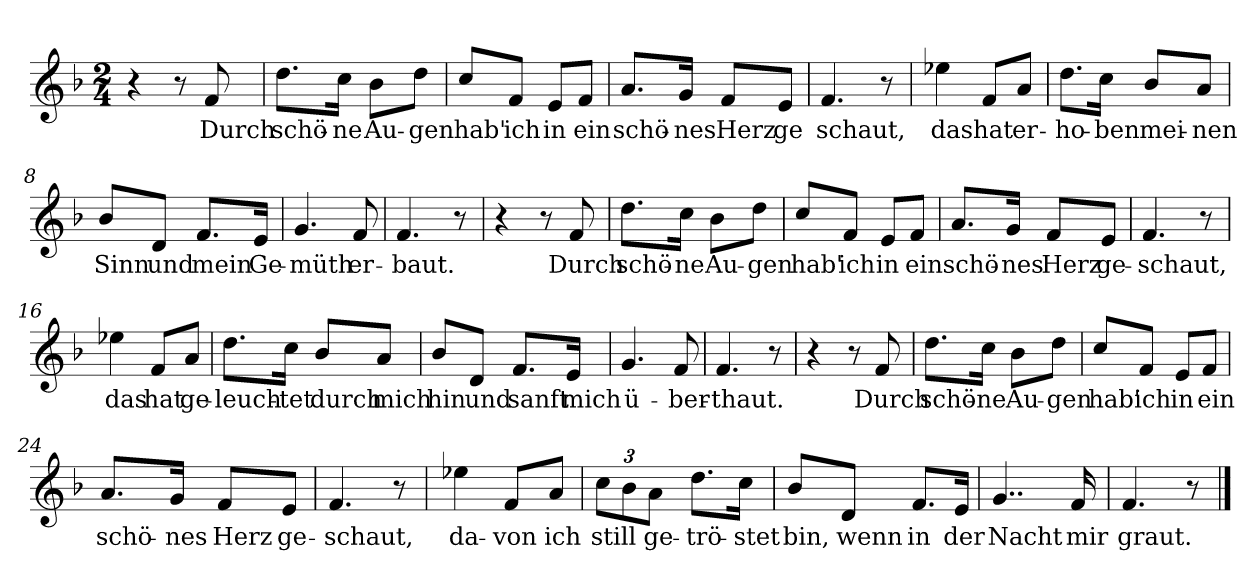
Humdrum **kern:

**kern	**text
*part1	*part1
*staff1	*staff1
*clefG2	*
*k[b-]	*
*M2/4	*
=1	=1
4r	.
8r	.
!	!LO:LY:b
8f/	Durch
=2	=2
!	!LO:LY:b
8.dd\L	schö-
!	!LO:LY:b
16cc\Jk	-ne
!	!LO:LY:b
8b-\L	Au-
!	!LO:LY:b
8dd\J	-gen
=3	=3
!	!LO:LY:b
8cc/L	hab'
!	!LO:LY:b
8f/J	ich
!	!LO:LY:b
8e/L	in
!	!LO:LY:b
8f/J	ein
=4	=4
!	!LO:LY:b
8.a/L	schö-
!	!LO:LY:b
16g/Jk	-nes
!	!LO:LY:b
8f/L	Herz
!	!LO:LY:b
8e/J	ge
=5	=5
!	!LO:LY:b
4.f/	-schaut,
8r	.
=6	=6
!	!LO:LY:b
4ee-X\	das
!	!LO:LY:b
8f/L	hat
!	!LO:LY:b
8a/J	er-
=7	=7
!	!LO:LY:b
8.dd\L	-ho-
!	!LO:LY:b
16cc\Jk	-ben
!	!LO:LY:b
8b-/L	mei-
!	!LO:LY:b
8a/J	-nen
!!LO:LB:g=z
=8	=8
!	!LO:LY:b
8b-/L	Sinn
!	!LO:LY:b
8d/J	und
!	!LO:LY:b
8.f/L	mein
!	!LO:LY:b
16e/Jk	Ge-
=9	=9
!	!LO:LY:b
4.g/	-müth
!	!LO:LY:b
8f/	er-
=10	=10
!	!LO:LY:b
4.f/	-baut.
8r	.
=11	=11
4r	.
8r	.
!	!LO:LY:b
8f/	Durch
=12	=12
!	!LO:LY:b
8.dd\L	schö-
!	!LO:LY:b
16cc\Jk	-ne
!	!LO:LY:b
8b-\L	Au-
!	!LO:LY:b
8dd\J	-gen
=13	=13
!	!LO:LY:b
8cc/L	hab'
!	!LO:LY:b
8f/J	ich
!	!LO:LY:b
8e/L	in
!	!LO:LY:b
8f/J	ein
=14	=14
!	!LO:LY:b
8.a/L	schö-
!	!LO:LY:b
16g/Jk	-nes
!	!LO:LY:b
8f/L	Herz
!	!LO:LY:b
8e/J	ge-
=15	=15
!	!LO:LY:b
4.f/	schaut,
8r	.
!!LO:LB:g=z
=16	=16
!	!LO:LY:b
4ee-X\	das
!	!LO:LY:b
8f/L	hat
!	!LO:LY:b
8a/J	ge-
=17	=17
!	!LO:LY:b
8.dd\L	-leuch-
!	!LO:LY:b
16cc\Jk	-tet
!	!LO:LY:b
8b-/L	durch
!	!LO:LY:b
8a/J	mich
=18	=18
!	!LO:LY:b
8b-/L	hin
!	!LO:LY:b
8d/J	und
!	!LO:LY:b
8.f/L	sanft
!	!LO:LY:b
16e/Jk	mich
=19	=19
!	!LO:LY:b
4.g/	ü-
!	!LO:LY:b
8f/	-ber-
=20	=20
!	!LO:LY:b
4.f/	-thaut.
8r	.
=21	=21
4r	.
8r	.
!	!LO:LY:b
8f/	Durch
=22	=22
!	!LO:LY:b
8.dd\L	schö-
!	!LO:LY:b
16cc\Jk	-ne
!	!LO:LY:b
8b-\L	Au-
!	!LO:LY:b
8dd\J	-gen
=23	=23
!	!LO:LY:b
8cc/L	hab'
!	!LO:LY:b
8f/J	ich
!	!LO:LY:b
8e/L	in
!	!LO:LY:b
8f/J	ein
!!LO:LB:g=z
=24	=24
!	!LO:LY:b
8.a/L	schö-
!	!LO:LY:b
16g/Jk	-nes
!	!LO:LY:b
8f/L	Herz
!	!LO:LY:b
8e/J	ge-
=25	=25
!	!LO:LY:b
4.f/	-schaut,
8r	.
=26	=26
!	!LO:LY:b
4ee-X\	da-
!	!LO:LY:b
8f/L	-von
!	!LO:LY:b
8a/J	ich
=27	=27
!	!LO:LY:b
12cc\L	still
12b-\	.
!	!LO:LY:b
12a\J	ge-
!	!LO:LY:b
8.dd\L	-trö-
!	!LO:LY:b
16cc\Jk	-stet
=28	=28
!	!LO:LY:b
8b-/L	bin,
!	!LO:LY:b
8d/J	wenn
!	!LO:LY:b
8.f/L	in
!	!LO:LY:b
16e/Jk	der
=29	=29
!	!LO:LY:b
4..g/	Nacht
!	!LO:LY:b
16f/	mir
=30	=30
!	!LO:LY:b
4.f/	graut.
8r	.
==	==
*-	*-
